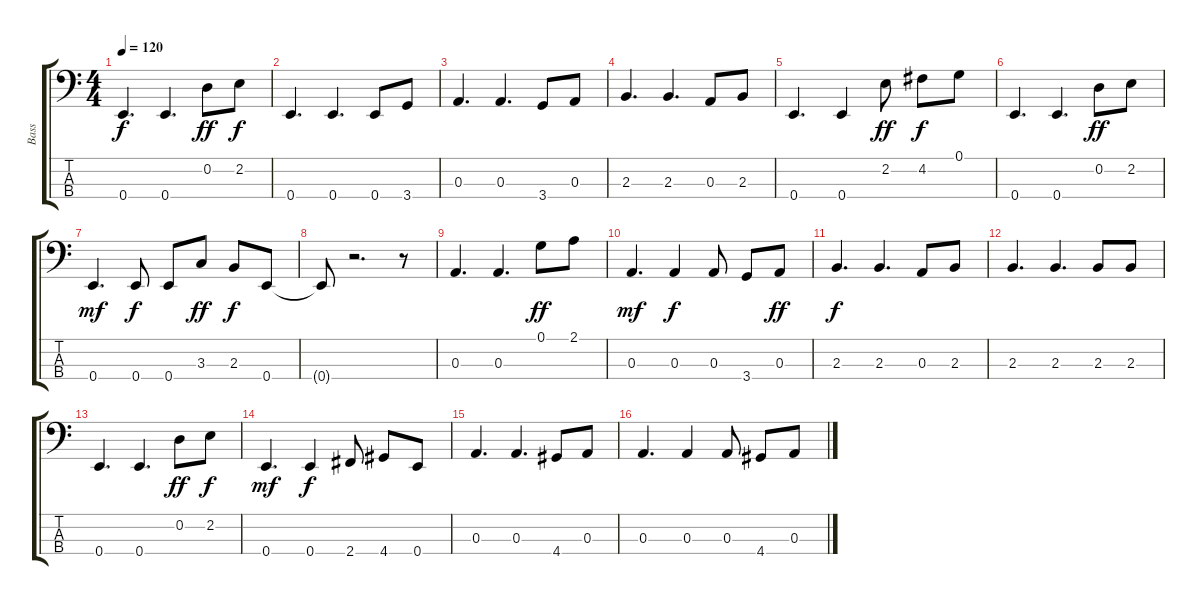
\track ("Bass" "Bass") {instrument electricbassfinger}
\staff {score tabs}
\tuning (G2 D2 A1 E1) {hide}
\ts (4 4)
\tempo 120
\clef f4
\ks c
0.4.4{d dy f} 0.4.4{d} 0.2.8{dy ff} 2.2.8{dy f} |
0.4.4{d} 0.4.4{d} 0.4.8 3.4.8 |
0.3.4{d} 0.3.4{d} 3.4.8 0.3.8 |
2.3.4{d} 2.3.4{d} 0.3.8 2.3.8 |
0.4.4{d} 0.4.4 2.2.8{dy ff} 4.2.8{dy f} 0.1.8 |
0.4.4{d} 0.4.4{d} 0.2.8{dy ff} 2.2.8 |
0.4.4{d dy mf} 0.4.8{dy f} 0.4.8 3.3.8{dy ff} 2.3.8{dy f} 0.4.8 |
0.4{t}.8 r.2{d} r.8 |
0.3.4{d} 0.3.4{d} 0.1.8{dy ff} 2.1.8 |
0.3.4{d dy mf} 0.3.4{dy f} 0.3.8 3.4.8 0.3.8{dy ff} |
2.3.4{d dy f} 2.3.4{d} 0.3.8 2.3.8 |
2.3.4{d} 2.3.4{d} 2.3.8 2.3.8 |
0.4.4{d} 0.4.4{d} 0.2.8{dy ff} 2.2.8{dy f} |
0.4.4{d dy mf} 0.4.4{dy f} 2.4.8 4.4.8 0.4.8 |
0.3.4{d} 0.3.4{d} 4.4.8 0.3.8 |
0.3.4{d} 0.3.4 0.3.8 4.4.8 0.3.8
